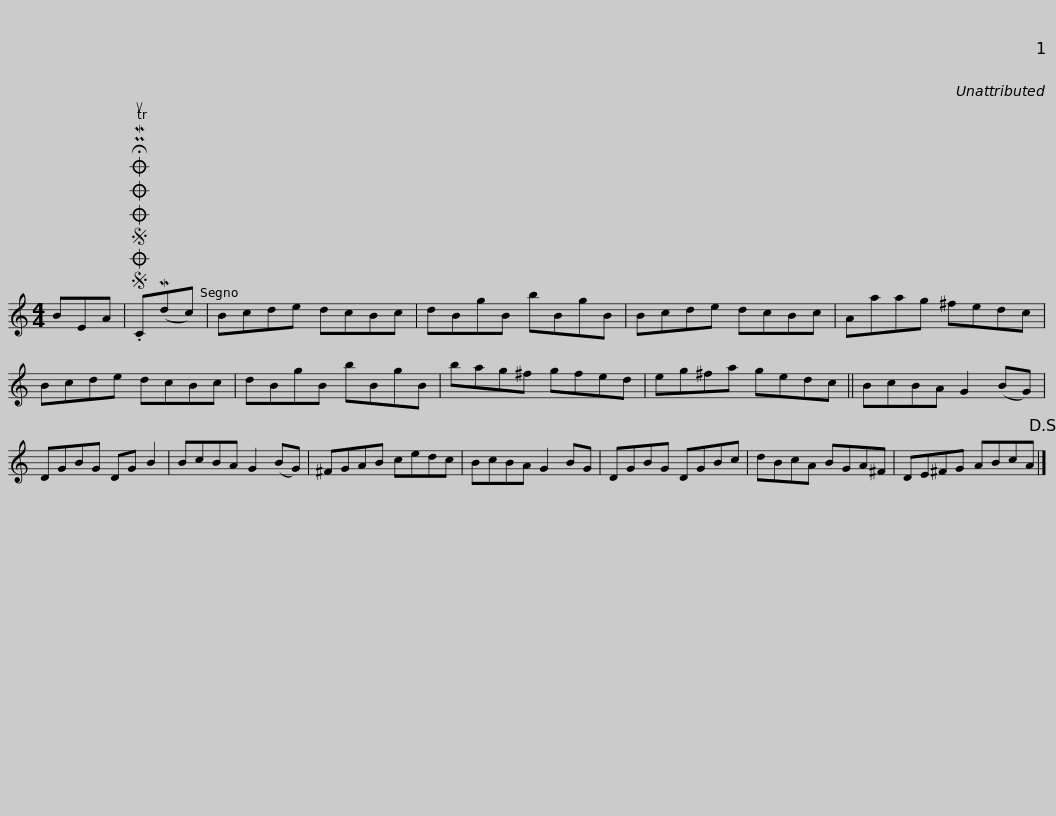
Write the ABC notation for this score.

X:1
L:1/8
M:4/4
I:linebreak $
K:C
V:1 treble
V:1
 BEA |SOSOOO .!fermata!PMTuC(Mdc) | Bcde dcBc | dBgB bBgB | Bcde dcBc | %5
 Aaag ^fedc |$ Bcde dcBc | dBgB bBgB | bag^f gfed | eg^fa gedc || %10
 BcBA G2 (BG) |$ DGBG DG B2 | BcBA G2 (BG) | ^FGAB cedc | BcBA G2 BG | %15
 DGBG DGBc | dBcA BGA^F |$ DE^FG ABcA!D.S.! |] %18
